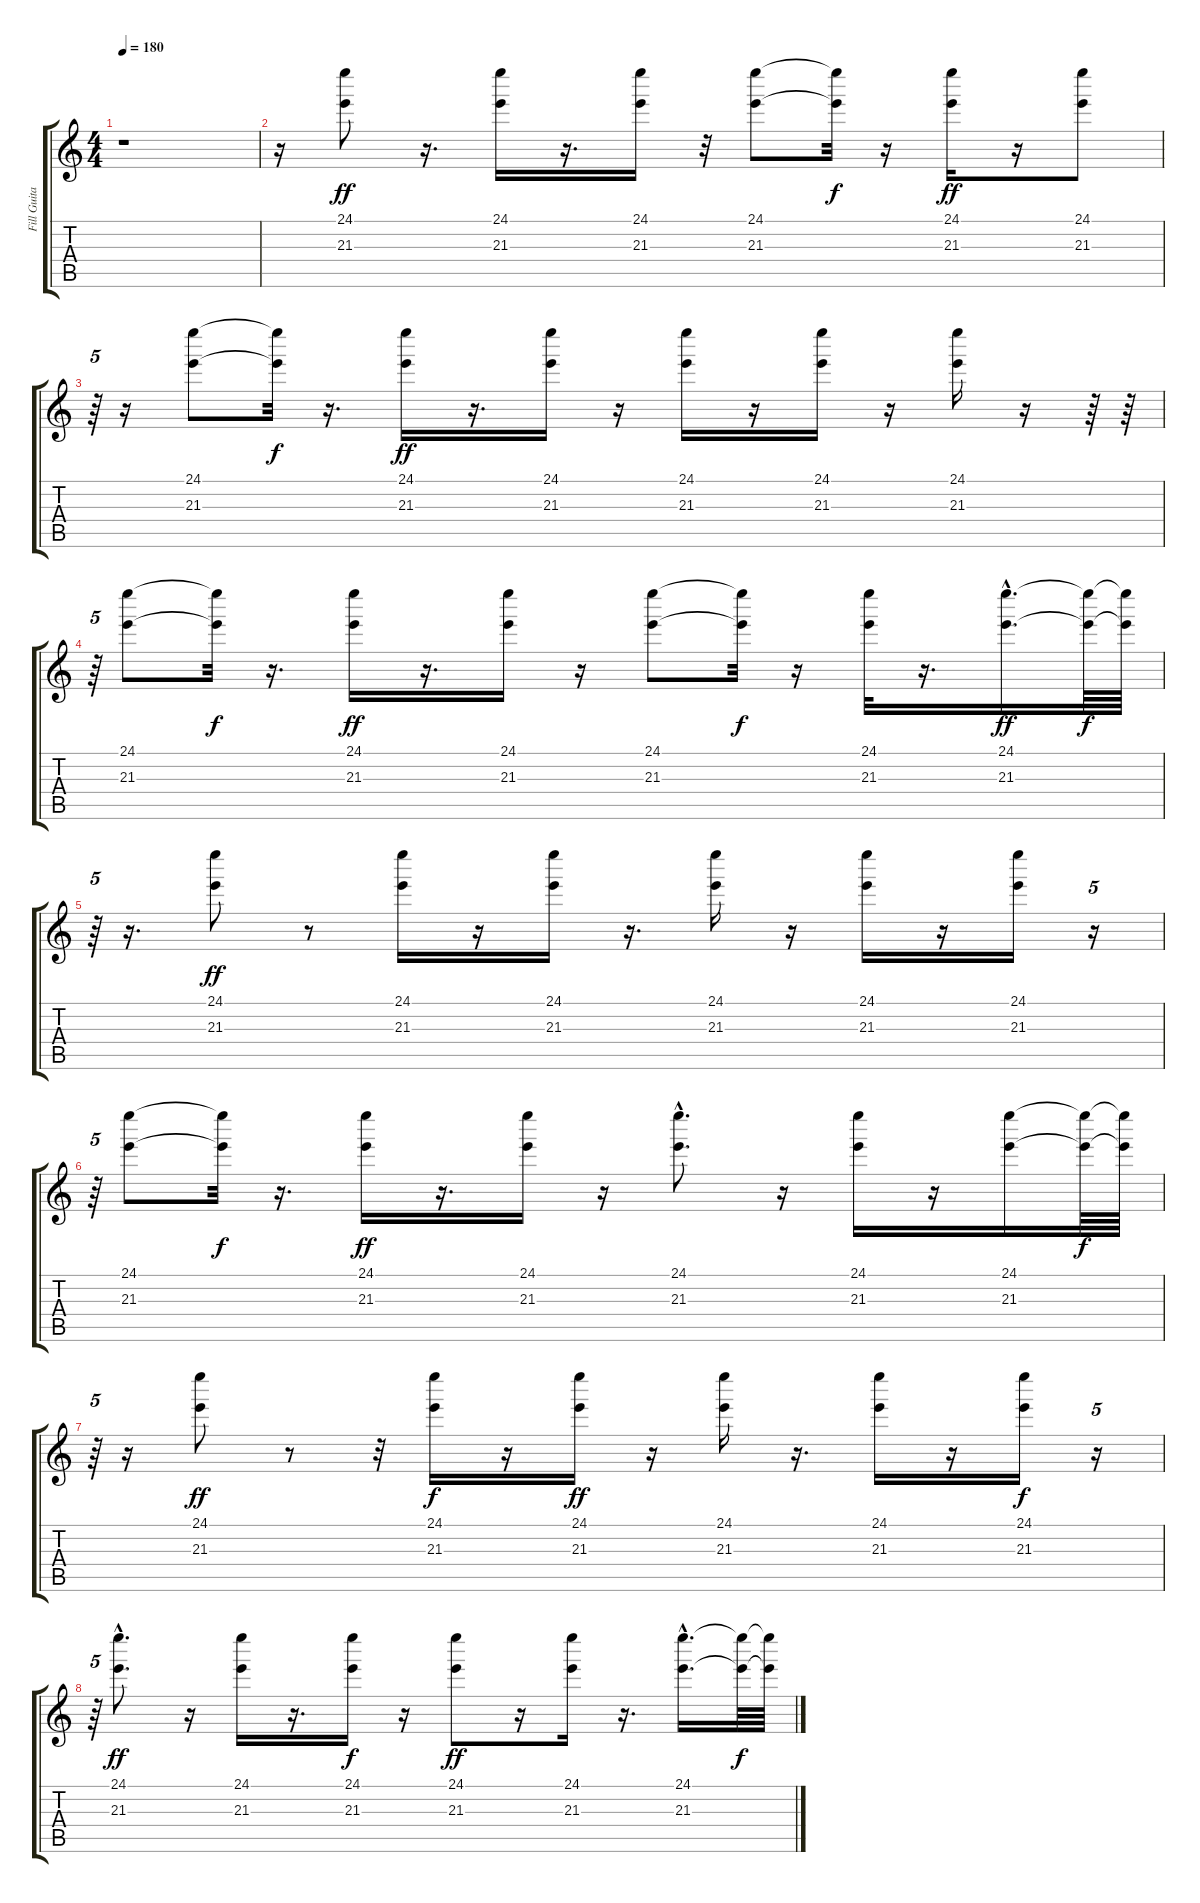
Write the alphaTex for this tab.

\track ("Fill Guitar" "Fill Guita") {instrument electricguitarmuted}
\staff {score tabs}
\tuning (E4 B3 G3 D3 A2 E2) {hide}
\ts (4 4)
\tempo 180
\clef g2
\ks c
r.1{dy ff} |
r.16 (24.1 21.3).8 r.16{d} (24.1 21.3).16 r.16{d} (24.1 21.3).16 r.32 (24.1 21.3).8 (24.1{t} 21.3{t}).32{dy f} r.16 (24.1 21.3).16{dy ff} r.16 (24.1 21.3).8 |
r.64{tu (5 4)} r.16 (24.1 21.3).8 (24.1{t} 21.3{t}).32{dy f} r.16{d} (24.1 21.3).16{dy ff} r.16{d} (24.1 21.3).16 r.16 (24.1 21.3).16 r.16 (24.1 21.3).16 r.16 (24.1 21.3).16 r.16 r.64 r.64 |
r.64{tu (5 4)} (24.1 21.3).8 (24.1{t} 21.3{t}).32{dy f} r.16{d} (24.1 21.3).16{dy ff} r.16{d} (24.1 21.3).16 r.16 (24.1 21.3).8 (24.1{t} 21.3{t}).32{dy f} r.16 (24.1 21.3).32 r.16{d} (24.1{hac} 21.3{hac}).16{d dy ff} (24.1{t} 21.3{t}).64{dy f} (24.1{t} 21.3{t}).64 |
r.64{tu (5 4)} r.16{d} (24.1 21.3).8{dy ff} r.8 (24.1 21.3).16 r.16 (24.1 21.3).16 r.16{d} (24.1 21.3).16 r.16 (24.1 21.3).16 r.16 (24.1 21.3).16 r.16{tu (5 4)} |
r.64{tu (5 4)} (24.1 21.3).8 (24.1{t} 21.3{t}).32{dy f} r.16{d} (24.1 21.3).16{dy ff} r.16{d} (24.1 21.3).16 r.16 (24.1{hac} 21.3{hac}).8{d} r.16 (24.1 21.3).16 r.16 (24.1 21.3).16 (24.1{t} 21.3{t}).64{dy f} (24.1{t} 21.3{t}).64 |
r.64{tu (5 4)} r.16 (24.1 21.3).8{dy ff} r.8 r.32 (24.1 21.3).16{dy f} r.16 (24.1 21.3).16{dy ff} r.16 (24.1 21.3).16 r.16{d} (24.1 21.3).16 r.16 (24.1 21.3).16{dy f} r.16{tu (5 4)} |
r.64{tu (5 4)} (24.1{hac} 21.3{hac}).8{d dy ff} r.16 (24.1 21.3).16 r.16{d} (24.1 21.3).16{dy f} r.16 (24.1 21.3).8{dy ff} r.16 (24.1 21.3).16 r.16{d} (24.1{hac} 21.3{hac}).16{d} (24.1{t} 21.3{t}).64{dy f} (24.1{t} 21.3{t}).64
